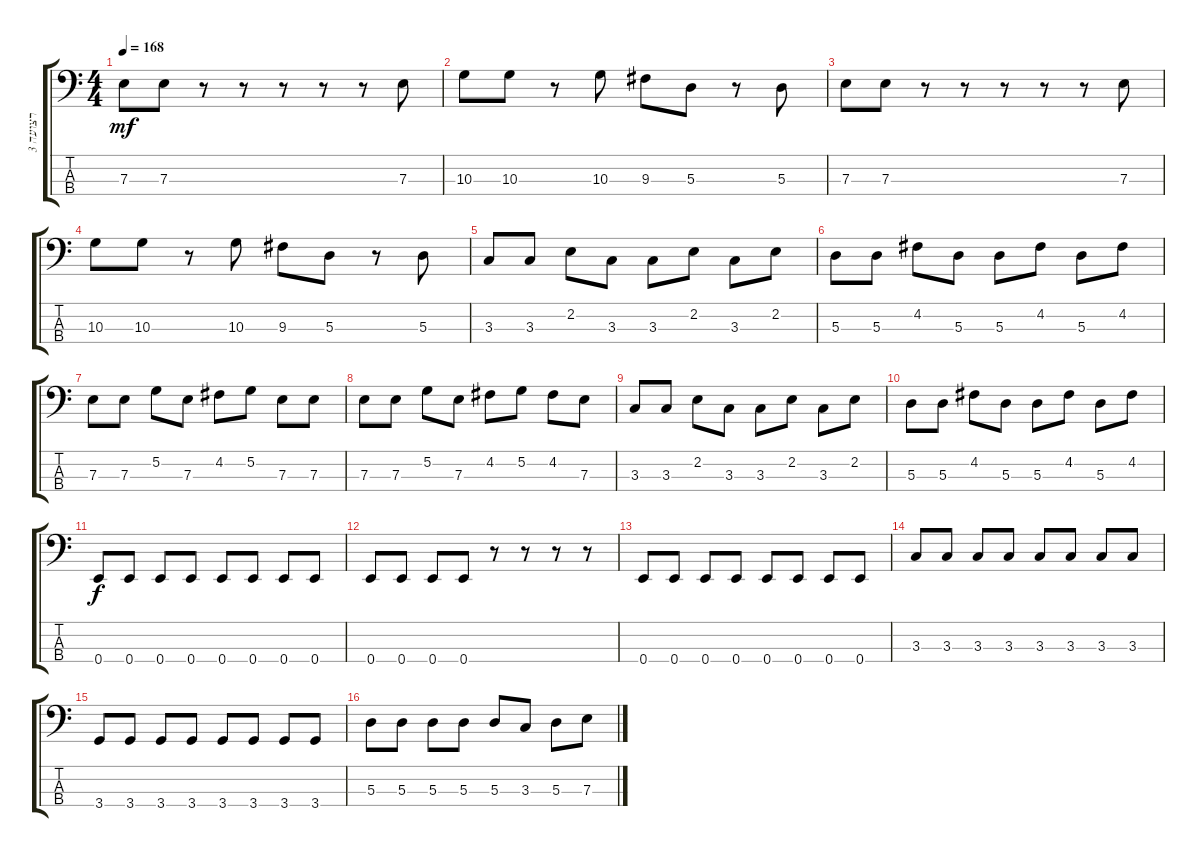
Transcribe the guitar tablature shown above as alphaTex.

\track ("רצועה 3" "רצועה 3") {instrument electricbassfinger}
\staff {score tabs}
\tuning (G2 D2 A1 E1) {hide}
\ts (4 4)
\tempo 168
\clef f4
\ks c
7.3.8{dy mf} 7.3.8 r.8 r.8 r.8 r.8 r.8 7.3.8 |
10.3.8 10.3.8 r.8 10.3.8 9.3.8 5.3.8 r.8 5.3.8 |
7.3.8 7.3.8 r.8 r.8 r.8 r.8 r.8 7.3.8 |
10.3.8 10.3.8 r.8 10.3.8 9.3.8 5.3.8 r.8 5.3.8 |
3.3.8 3.3.8 2.2.8 3.3.8 3.3.8 2.2.8 3.3.8 2.2.8 |
5.3.8 5.3.8 4.2.8 5.3.8 5.3.8 4.2.8 5.3.8 4.2.8 |
7.3.8 7.3.8 5.2.8 7.3.8 4.2.8 5.2.8 7.3.8 7.3.8 |
7.3.8 7.3.8 5.2.8 7.3.8 4.2.8 5.2.8 4.2.8 7.3.8 |
3.3.8 3.3.8 2.2.8 3.3.8 3.3.8 2.2.8 3.3.8 2.2.8 |
5.3.8 5.3.8 4.2.8 5.3.8 5.3.8 4.2.8 5.3.8 4.2.8 |
0.4.8{dy f} 0.4.8 0.4.8 0.4.8 0.4.8 0.4.8 0.4.8 0.4.8 |
0.4.8 0.4.8 0.4.8 0.4.8 r.8 r.8 r.8 r.8 |
0.4.8 0.4.8 0.4.8 0.4.8 0.4.8 0.4.8 0.4.8 0.4.8 |
3.3.8 3.3.8 3.3.8 3.3.8 3.3.8 3.3.8 3.3.8 3.3.8 |
3.4.8 3.4.8 3.4.8 3.4.8 3.4.8 3.4.8 3.4.8 3.4.8 |
5.3.8 5.3.8 5.3.8 5.3.8 5.3.8 3.3.8 5.3.8 7.3.8
